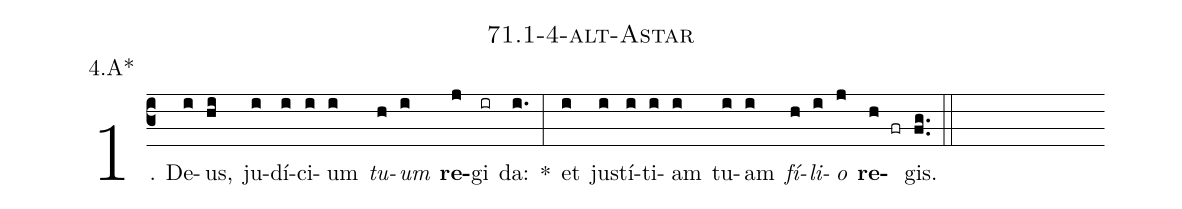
name: 71.1-4-alt-Astar;
annotation: 4.A*;
%%
(c3)1. De(i)us,(hi) ju(i)dí(i)ci(i)um(i) <i>tu</i>(h)<i>um</i>(i) <b>re</b>(j)gi(ir) da:(i.) *(:) et(i) jus(i)tí(i)ti(i)am(i) tu(i)am(i) <i>fí</i>(h)<i>li</i>(i)<i>o</i>(j) <b>re</b>(h fr)gis.(fg..) (::)


%E(i) u(h) o(i) u(j) a(h) e.(fg..) (::)
